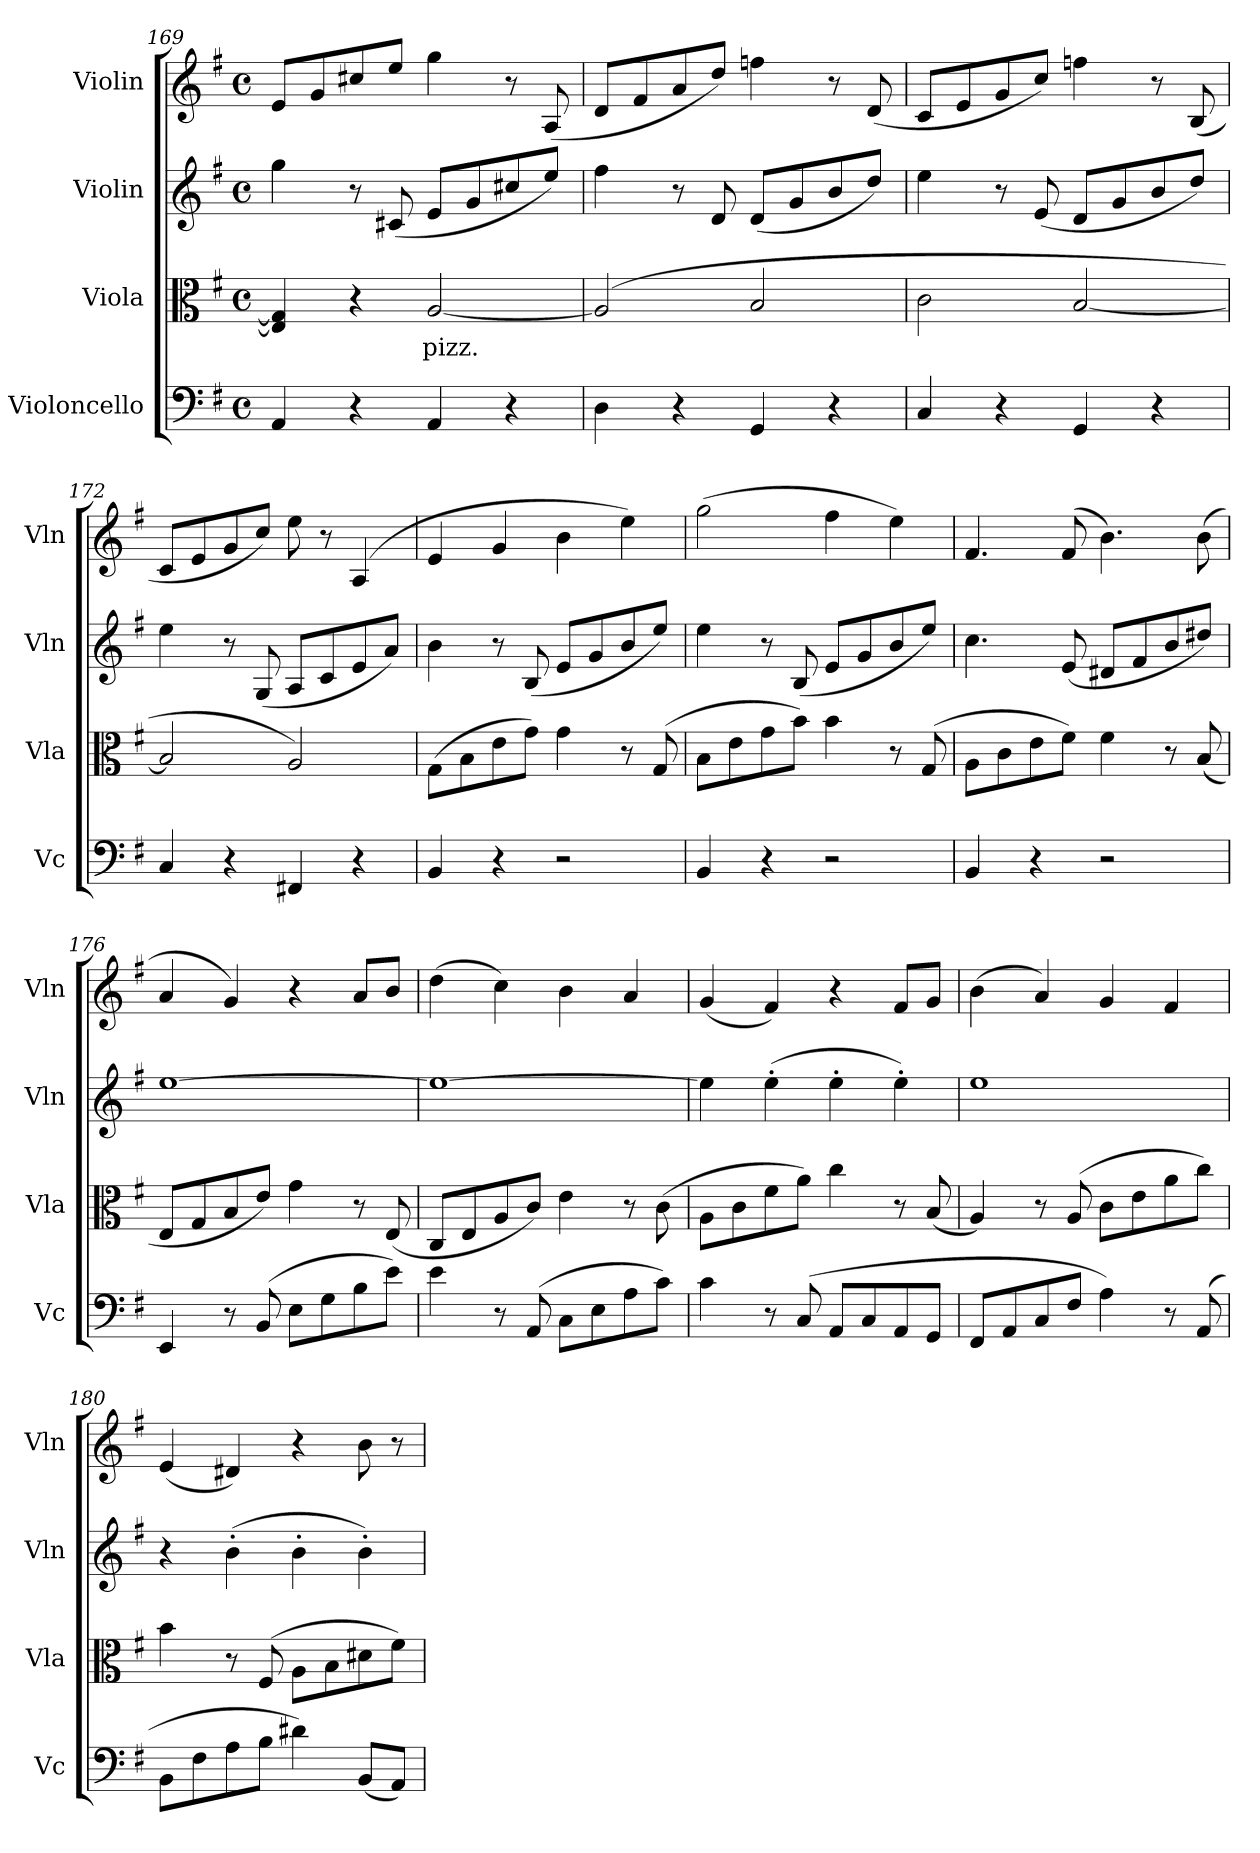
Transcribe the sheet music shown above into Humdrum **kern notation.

**kern	**kern	**text	**kern	**kern
*part4	*part3	*part3	*part2	*part1
*staff4	*staff3	*staff3	*staff2	*staff1
*I"Violoncello	*I"Viola	*	*I"Violin	*I"Violin
*I'Vc	*I'Vla	*	*I'Vln	*I'Vln
*clefF4	*clefC3	*	*clefG2	*clefG2
*k[f#]	*k[f#]	*	*k[f#]	*k[f#]
*M4/4	*M4/4	*	*M4/4	*M4/4
*met(c)	*met(c)	*	*met(c)	*met(c)
=169	=169	=169	=169	=169
4AA/	4E/] 4G/]	.	4gg\	8e/L
.	.	.	.	8g/
4r	4r	.	8r	8cc#X/
.	.	.	(8c#X/	8ee/J
!	!	!LO:LY:b	!	!
4AA/	[2A/	pizz.	8e/L	4gg\
.	.	.	8g/	.
4r	.	.	8cc#X/	8r
.	.	.	8ee/J)	(8A/
=170	=170	=170	=170	=170
4D\	(2A/]	.	4ff#\	8d/L
.	.	.	.	8f#/
4r	.	.	8r	8a/
.	.	.	8d/	8dd/J)
4GG/	2B/	.	(8d/L	4ffn\
.	.	.	8g/	.
4r	.	.	8b/	8r
.	.	.	8dd/J)	(8d/
!!LO:LB:g=z
=171	=171	=171	=171	=171
4C/	2c\	.	4ee\	8c/L
.	.	.	.	8e/
4r	.	.	8r	8g/
.	.	.	(8e/	8cc/J)
4GG/	[2B/	.	8d/L	4ffn\
.	.	.	8g/	.
4r	.	.	8b/	8r
.	.	.	8dd/J)	(8B/
=172	=172	=172	=172	=172
4C/	2B/]	.	4ee\	8c/L
.	.	.	.	8e/
4r	.	.	8r	8g/
.	.	.	(8G/	8cc/J)
4FF#X/	2A/)	.	8A/L	8ee\
.	.	.	8c/	8r
4r	.	.	8e/	(>4A/
.	.	.	8a/J)	.
=173	=173	=173	=173	=173
4BB/	(8G\L	.	4b\	4e/
.	8B\	.	.	.
4r	8e\	.	8r	4g/
.	8g\J)	.	(8B/	.
2r	4g\	.	8e/L	4b\
.	.	.	8g/	.
.	8r	.	8b/	4ee\)
.	(>8G/	.	8ee/J)	.
=174	=174	=174	=174	=174
4BB/	8B\L	.	4ee\	(2gg\
.	8e\	.	.	.
4r	8g\	.	8r	.
.	8b\J)	.	(8B/	.
2r	4b\	.	8e/L	4ff#\
.	.	.	8g/	.
.	8r	.	8b/	4ee\)
.	(>8G/	.	8ee/J)	.
=175	=175	=175	=175	=175
4BB/	8A\L	.	4.cc\	4.f#/
.	8c\	.	.	.
4r	8e\	.	.	.
.	8f#\J)	.	(8e/	(8f#/
2r	4f#\	.	8d#X/L	4.b\)
.	.	.	8f#/	.
.	8r	.	8b/	.
.	(8B/	.	8dd#X/J)	(8b\
=176	=176	=176	=176	=176
4EE/	8E/L	.	[1ee	4a/
.	8G/	.	.	.
8r	8B/	.	.	4g/)
(8BB/	8e/J)	.	.	.
8E\L	4g\	.	.	4r
8G\	.	.	.	.
8B\	8r	.	.	8a/L
8e\J)	(8E/	.	.	8b/J
=177	=177	=177	=177	=177
4e\	8C/L	.	1ee_	(4dd\
.	8E/	.	.	.
8r	8A/	.	.	4cc\)
(8AA/	8c/J)	.	.	.
8C\L	4e\	.	.	4b\
8E\	.	.	.	.
8A\	8r	.	.	4a/
8c\J)	(8c\	.	.	.
!!LO:LB:g=z
=178	=178	=178	=178	=178
4c\	8A\L	.	4ee\]	(4g/
.	8c\	.	.	.
8r	8f#\	.	(4ee'\	4f#/)
(8C/	8a\J)	.	.	.
8AA/L	4cc\	.	4ee'\	4r
8C/	.	.	.	.
8AA/	8r	.	4ee'\)	8f#/L
8GG/J	(8B/	.	.	8g/J
=179	=179	=179	=179	=179
8FF#/L	4A/)	.	1ee	(4b\
8AA/	.	.	.	.
8C/	8r	.	.	4a/)
8F#/J	(8A/	.	.	.
4A\)	8c\L	.	.	4g/
.	8e\	.	.	.
8r	8a\	.	.	4f#/
(>8AA/	8cc\J)	.	.	.
=180	=180	=180	=180	=180
8BB\L	4b\	.	4r	(4e/
8F#\	.	.	.	.
8A\	8r	.	(4b'\	4d#X/)
8B\J	(8F#/	.	.	.
4d#X\)	8A\L	.	4b'\	4r
.	8B\	.	.	.
(8BB/L	8d#X\	.	4b'\)	8b\
8AA/J)	8f#\J)	.	.	8r
=	=	=	=	=
*-	*-	*-	*-	*-
